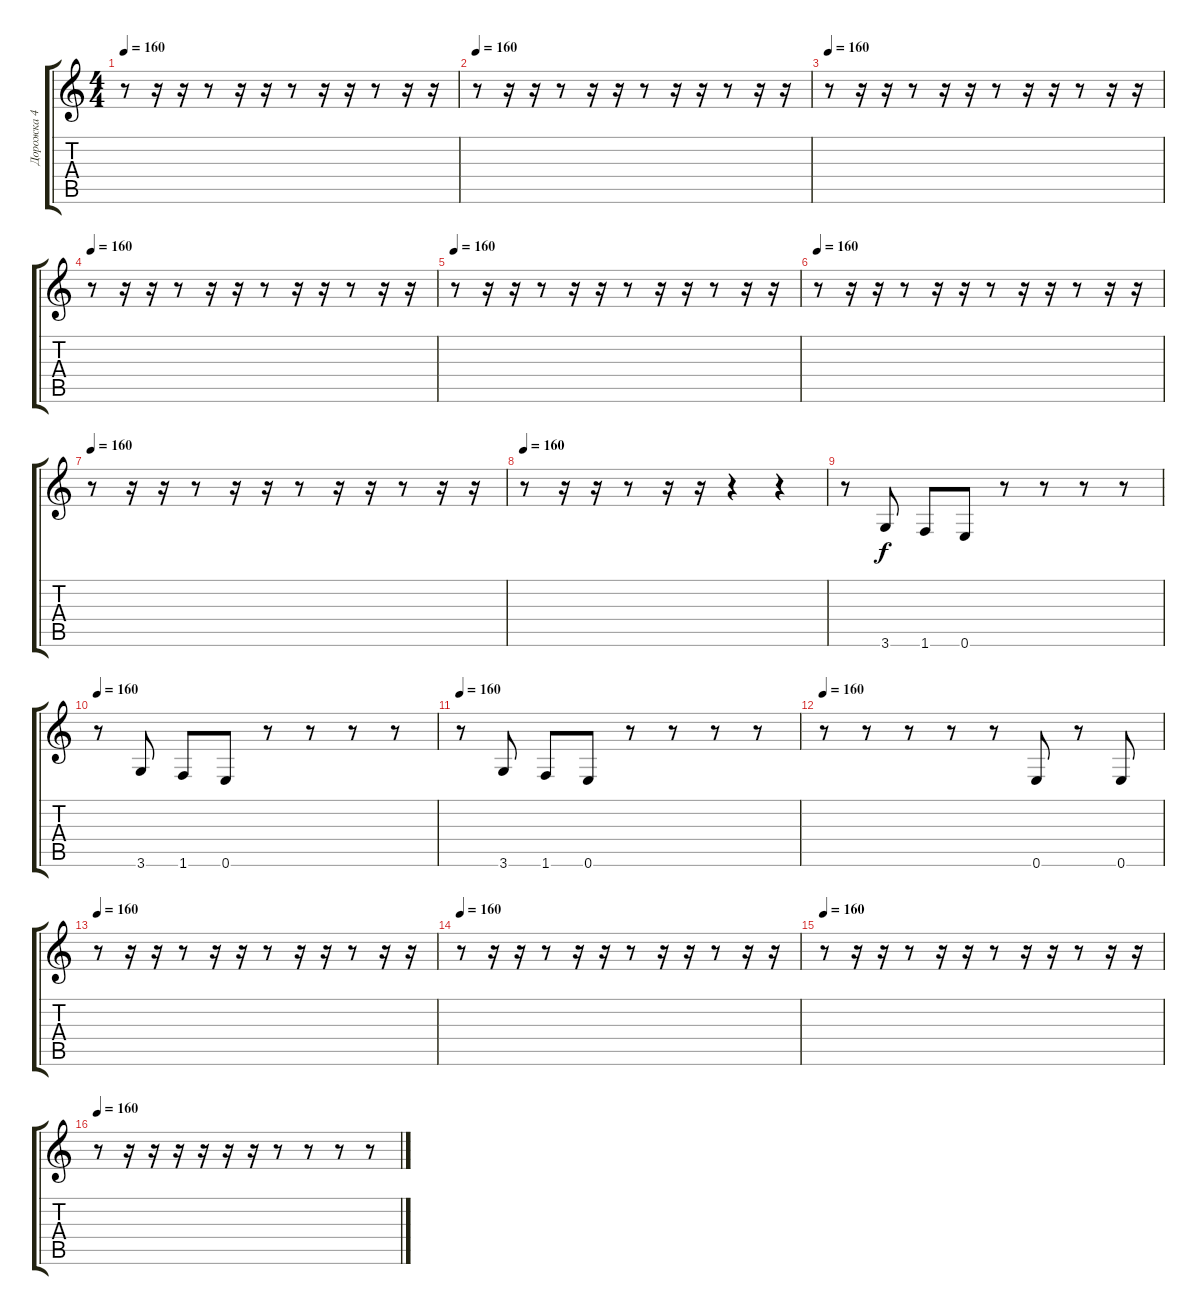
\track ("Дорожка 4" "Дорожка 4") {instrument acousticguitarnylon}
\staff {score tabs}
\tuning (E4 B3 G3 D3 A2 E2) {hide}
\ts (4 4)
\tempo 160
\clef g2
\ks c
r.8{dy f} r.16 r.16 r.8 r.16 r.16 r.8 r.16 r.16 r.8 r.16 r.16 |
\tempo 160
r.8 r.16 r.16 r.8 r.16 r.16 r.8 r.16 r.16 r.8 r.16 r.16 |
\tempo 160
r.8 r.16 r.16 r.8 r.16 r.16 r.8 r.16 r.16 r.8 r.16 r.16 |
\tempo 160
r.8 r.16 r.16 r.8 r.16 r.16 r.8 r.16 r.16 r.8 r.16 r.16 |
\tempo 160
r.8 r.16 r.16 r.8 r.16 r.16 r.8 r.16 r.16 r.8 r.16 r.16 |
\tempo 160
r.8 r.16 r.16 r.8 r.16 r.16 r.8 r.16 r.16 r.8 r.16 r.16 |
\tempo 160
r.8 r.16 r.16 r.8 r.16 r.16 r.8 r.16 r.16 r.8 r.16 r.16 |
\tempo 160
r.8 r.16 r.16 r.8 r.16 r.16 r.4 r.4 |
r.8 3.6.8 1.6.8 0.6.8 r.8 r.8 r.8 r.8 |
\tempo 160
r.8 3.6.8 1.6.8 0.6.8 r.8 r.8 r.8 r.8 |
\tempo 160
r.8 3.6.8 1.6.8 0.6.8 r.8 r.8 r.8 r.8 |
\tempo 160
r.8 r.8 r.8 r.8 r.8 0.6.8 r.8 0.6.8 |
\tempo 160
r.8 r.16 r.16 r.8 r.16 r.16 r.8 r.16 r.16 r.8 r.16 r.16 |
\tempo 160
r.8 r.16 r.16 r.8 r.16 r.16 r.8 r.16 r.16 r.8 r.16 r.16 |
\tempo 160
r.8 r.16 r.16 r.8 r.16 r.16 r.8 r.16 r.16 r.8 r.16 r.16 |
\tempo 160
r.8 r.16 r.16 r.16 r.16 r.16 r.16 r.8 r.8 r.8 r.8
